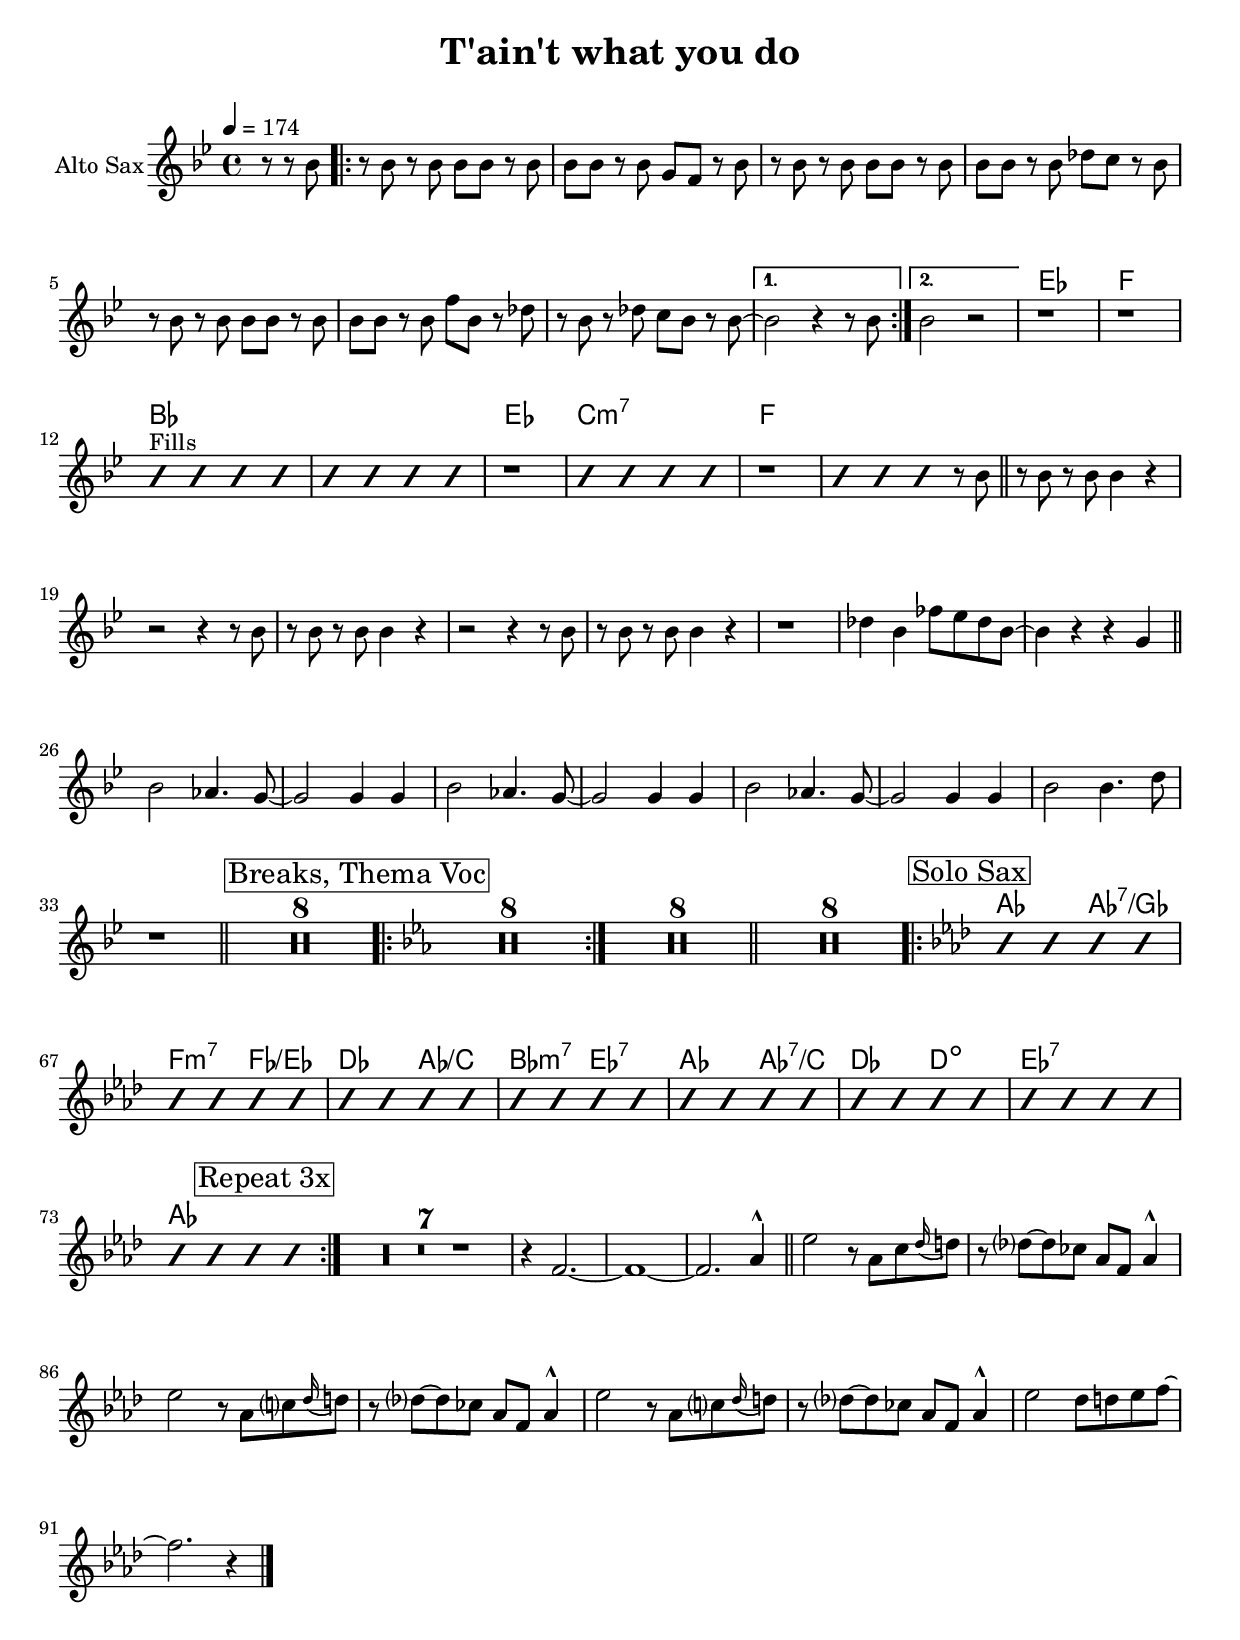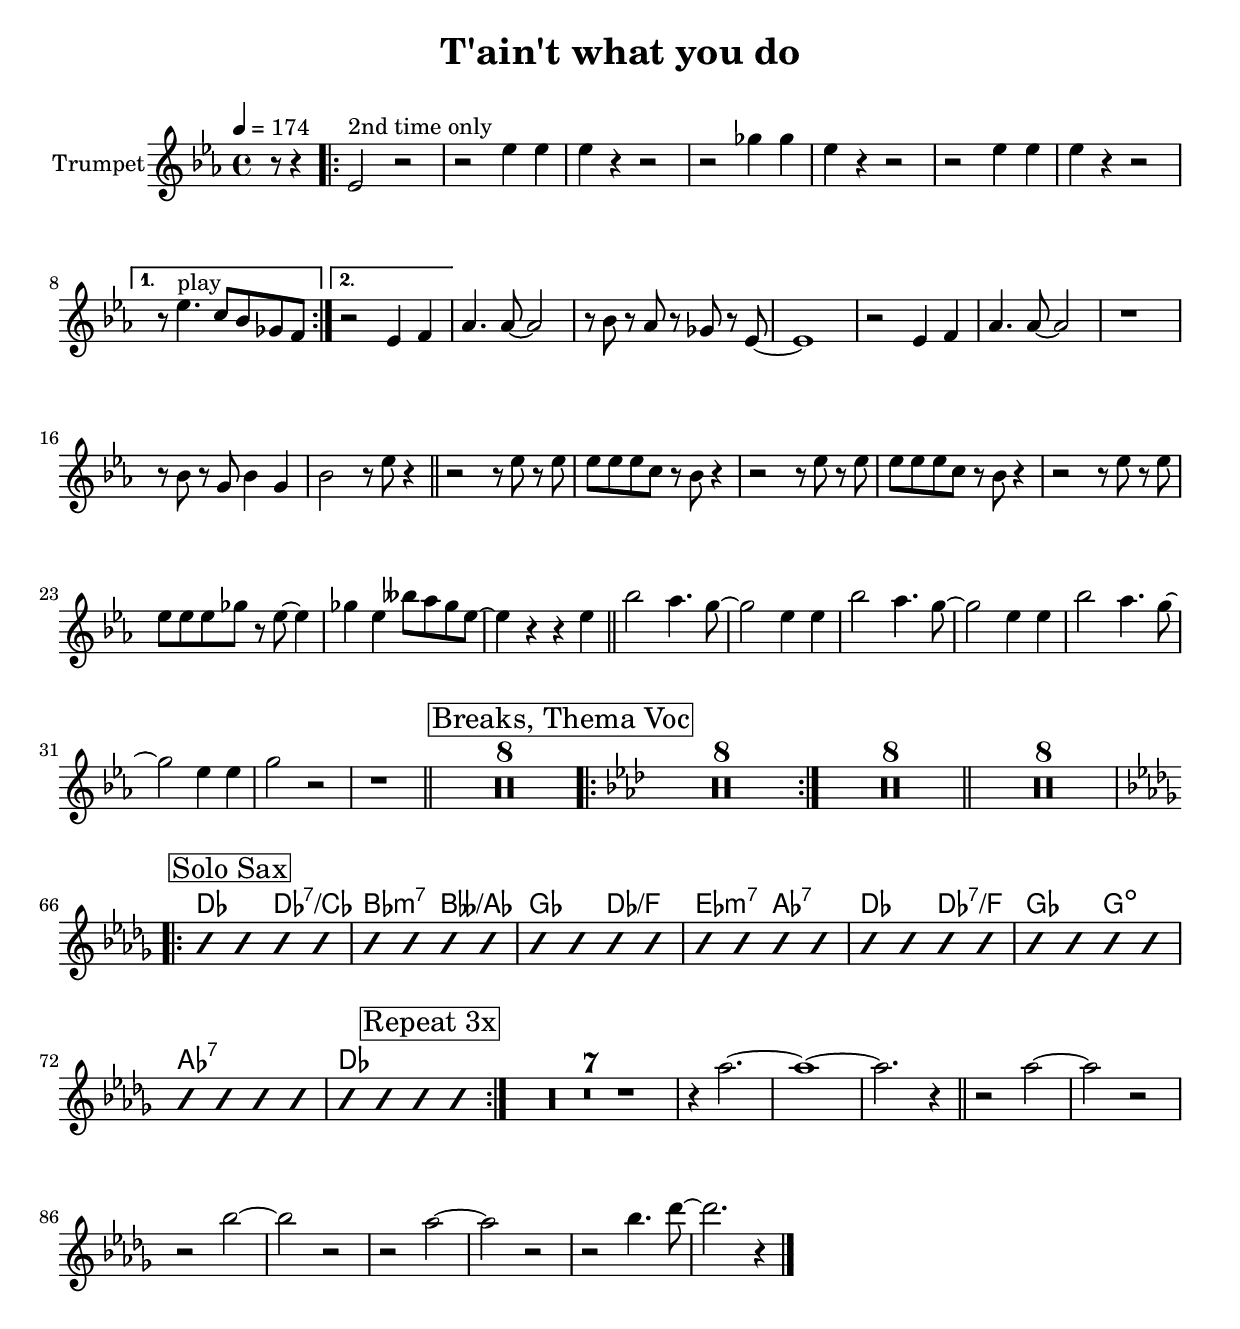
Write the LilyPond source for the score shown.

#(ly:set-option 'relative-includes #t)
\include "lib.ly"

\header {
  title = "T'ain't what you do"
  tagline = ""
}

\paper {
  markup-system-spacing #'padding = #3 %space after title
  ragged-last = ##t % don't stretch last line
}

global = {
  \time 4/4
  \clef "violin"
  \key es \major
  \set Score.skipBars = ##t % combine multi-rests
  \accidentalStyle "modern-voice-cautionary" % print some reduntant accidentals in parenthesis, e.g. (#)
}

structure = {
  \tempo 4 = 174
  \partial 4. s4.
  s1*8 s1
  s1*8 \bar "||"
  s1*8 \bar "||"
  s1*8 \bar "||" % tutti
  \leftMark \markupBox "Breaks, Thema Voc"
  s1*8 % breaks
  s1*8 % voc A
  s1*8 \bar "||" % voc B
  s1*8 % voc A
  \leftMark \markupBox "Solo Sax"
  s1*8 % solo sax
  \rightMark \markupBox "Repeat 3x"
  s1*10 \bar "||" % solo drum
  s1*8 \bar "|."

}

remarks = \lyricmode {
}

aChords = \chordmode {
  es2 es:7/des c:m7 ces:/bes as es:/g f:m7 bes:7
  es es:7/g as a:dim bes1:7 es
}

bChords = \chordmode {
  as1 bes es s
  as f:m7 bes s
}

altoChords = \transpose f c \chordmode {
  \partial 4. s4.
  s1*8 s1
  \bChords
  s1*8
  s1*8 % tutti
  s1*8 % breaks
  s1*24 % vocals
  \transpose es des \aChords
  % \set Score.proportionalNotationDuration = #(ly:make-moment 1 8 )
  % \chorusChords
  % \unset Score.proportionalNotationDuration
}

trumpetChords = \transpose c c \chordmode {
  \partial 4. s4.
  s1*8 s1
  s1*8
  s1*8
  s1*8 % tutti
  s1*8 % breaks
  s1*24 % vocals
  \transpose es des \aChords
}

slT = \absolute {bes'4}
slS = \absolute {es''4}
slbT = \repeat unfold 4 \slT
slbS = \repeat unfold 4 \slS

trumpet = \transpose c c \relative c'' {
  \global
  \set Staff.instrumentName = #"Trumpet"
  \partial 4. r8 r4
  \repeat volta 2 {
    es,2^"2nd time only" r | r es'4 es | es r r2 | r ges4 ges |
    es r4 r2 | r es4 es | es r4 r2 |

  }
  \alternative {
    {r8 es4.^"play" c8 bes ges f}
    {r2 es4 f}
  }
  as4. as8~ as2 | r8 bes r as r ges r es~ | es1 | r2 es4 f |
  as4. as8~ as2 | r1 | r8 bes r g bes4 g | bes2 r8 es r4 |

  r2 r8 es r es | es es es c r bes r4 | r2 r8 es r es | es es es c r bes r4 |
  r2 r8 es r es | es es es ges r es~ es4 | ges4 es beses'8 as ges es~ | es4 r r es |

  % tutti
  bes'2 as4. g8~ | g2 es4 es | bes'2 as4. g8~ | g2 es4 es |
  bes'2 as4. g8~ | g2 es4 es | g2 r | r1

  R1*8 % breaks

  \key as \major

  \repeat volta 2 {
    R1*8
  }
  R1*8 % B
  R1*8 % A
  \key des \major
  % solo sax

  \slash
  \repeat volta 3 \repeat unfold 8 \slbT
  \endSlash
  R1*7 r4 as2.~ as1~ as2. r4 |
  r2 as~ | as r | r bes~ | bes r |
  r as~ | as r | r bes4. des8~ | des2. r4
}

breaks = {
}

altoSax = \transpose f c \relative c'' {
  \global
  \set Staff.instrumentName = #"Alto Sax"
  \partial 4. r8 r8 es8
  \repeat volta 2 {
    r es r es es es r es | es es r es c bes r es | r es r es es es r es | es es r es ges f r es |
    r es r es es es r es | es es r es bes' es, r ges | r es r ges f es r es~ |
  }
  \alternative {
    {es2 r4 r8 es}
    {es2 r}
  }

  r1 r \slash s1*0^"Fills" \slbS \slbS
  r1 \slbS r1 \slS \slS \slS \endSlash r8 es |
  r es r es es4 r | r2 r4 r8 es | r es r es es4 r | r2 r4 r8 es |
  r es r es es4 r | r1 | ges4 es beses'8 as ges es~ | es4 r r c |

  % tutti
  es2 des4. c8~ | c2 c4 c | es2 des4. c8~ | c2 c4 c |
  es2 des4. c8~ | c2 c4 c | es2 es4. g8 | r1

  R1*8 % breaks

  \key as \major

  \repeat volta 2 {
    R1*8
  }
  R1*8 % B
  R1*8 % A

  \key des \major

  %solo sax
  \slash
  \repeat volta 3 \repeat unfold 8 \slbS
  \endSlash
  R1*7 r4 bes,2.~ bes1~ bes2. des4^^ |
    as'2 r8 des, f \grace ges16( g8) | r8 ges~ ges fes des bes des4^^ | as'2 r8 des, f \grace ges16( g8) | r8 ges~ ges fes des bes des4^^ |
    as'2 r8 des, f \grace ges16( g8) | r8 ges~ ges fes des bes des4^^ | as'2 ges8 g as bes~ | bes2. r4

}

% \book {
%   \score {
%     % \midi { }
%     <<
%       \lyricsAbove \remarks
%       \new ChordNames \trumpetChords
%       \new Staff = "trumpet" <<
%         \structure
%         \trumpet
%       >>
%       % \new Staff \trumpet
%       \new ChordNames \altoChords
%       \new Staff = "altoSax" <<
%         \altoSax
%       >>
%     >>
%   }
% }
\book {
  \bookOutputSuffix "tp"
  \paper {
    system-system-spacing #'basic-distance = #15 % increase space
    % fit on one page
    % system-system-spacing = #'(
    %   (basic-distance . 10)
    %   (minimum-distance . 0)
    %   (padding . 0)
    %   (stretchability . 0))
  }
  \score {
    <<
      \lyricsAbove \remarks
      \new ChordNames \trumpetChords
      \new Staff = "trumpet" <<
        \structure
        \breaks
        \trumpet
      >>
    >>
  }
}
\book {
  \bookOutputSuffix "as"
  \paper {
    system-system-spacing #'basic-distance = #15 % increase space
  }
  \score {
    <<
      \lyricsAbove \remarks
      \new ChordNames \altoChords
      \new Staff = "altoSax" <<
        \structure
        \breaks
        \altoSax
      >>
    >>
  }
}
